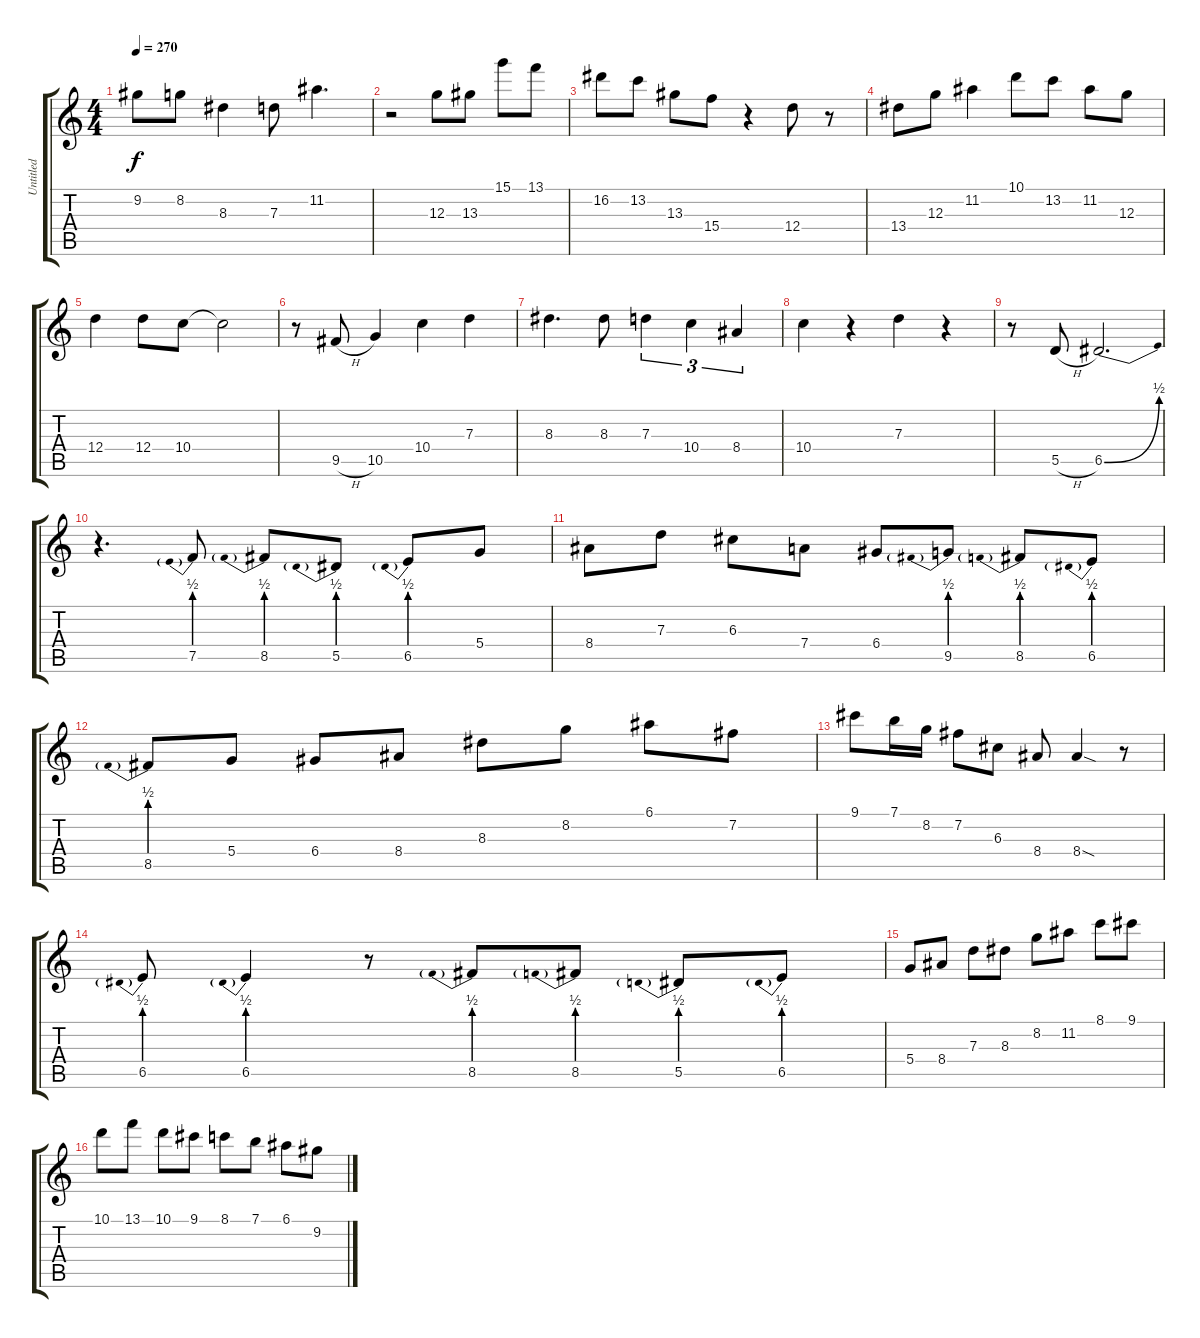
\track ("Untitled" "Untitled") {instrument acousticguitarsteel}
\staff {score tabs}
\tuning (E4 B3 G3 D3 A2 E2) {hide}
\ts (4 4)
\tempo 270
\clef g2
\ks c
9.2.8{dy f} 8.2.8 8.3.4 7.3.8 11.2.4{d} |
r.2 12.3.8 13.3.8 15.1.8 13.1.8 |
16.2.8 13.2.8 13.3.8 15.4.8 r.4 12.4.8 r.8 |
13.4.8 12.3.8 11.2.4 10.1.8 13.2.8 11.2.8 12.3.8 |
12.4.4 12.4.8 10.4.8 10.4{t}.2 |
r.8 9.5{h}.8 10.5.4 10.4.4 7.3.4 |
8.3.4{d} 8.3.8 7.3.4{tu (3 2)} 10.4.4{tu (3 2)} 8.4.4{tu (3 2)} |
10.4.4 r.4 7.3.4 r.4 |
r.8 5.5{h}.8 6.5{be (bend 0 0 60 2)}.2{d} |
r.4{d} 7.5{be (prebend 0 2 60 2)}.8 8.5{be (prebend 0 2 60 2)}.8 5.5{be (prebend 0 2 60 2)}.8 6.5{be (prebend 0 2 60 2)}.8 5.4.8 |
8.4.8 7.3.8 6.3.8 7.4.8 6.4.8 9.5{be (prebend 0 2 60 2)}.8 8.5{be (prebend 0 2 60 2)}.8 6.5{be (prebend 0 2 60 2)}.8 |
8.5{be (prebend 0 2 60 2)}.8 5.4.8 6.4.8 8.4.8 8.3.8 8.2.8 6.1.8 7.2.8 |
9.1.8 7.1.16 8.2.16 7.2.8 6.3.8 8.4.8 8.4{sod}.4 r.8 |
6.5{be (prebend 0 2 60 2)}.8 6.5{be (prebend 0 2 60 2)}.4 r.8 8.5{be (prebend 0 2 60 2)}.8 8.5{be (prebend 0 2 60 2)}.8 5.5{be (prebend 0 2 60 2)}.8 6.5{be (prebend 0 2 60 2)}.8 |
5.4.8 8.4.8 7.3.8 8.3.8 8.2.8 11.2.8 8.1.8 9.1.8 |
10.1.8 13.1.8 10.1.8 9.1.8 8.1.8 7.1.8 6.1.8 9.2.8
